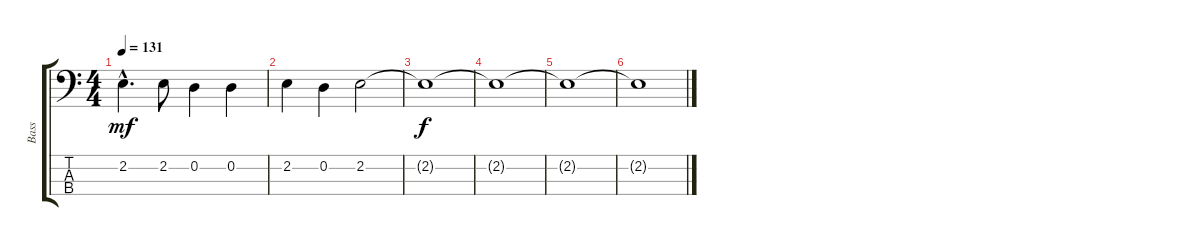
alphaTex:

\track ("Bass" "Bass") {instrument electricbassfinger}
\staff {score tabs}
\tuning (G2 D2 A1 E1) {hide}
\ts (4 4)
\tempo 131
\clef f4
\ks c
2.2{hac}.4{d dy mf} 2.2.8 0.2.4 0.2.4 |
2.2.4 0.2.4 2.2.2 |
2.2{t}.1{dy f} |
2.2{t}.1 |
2.2{t}.1 |
2.2{t}.1
